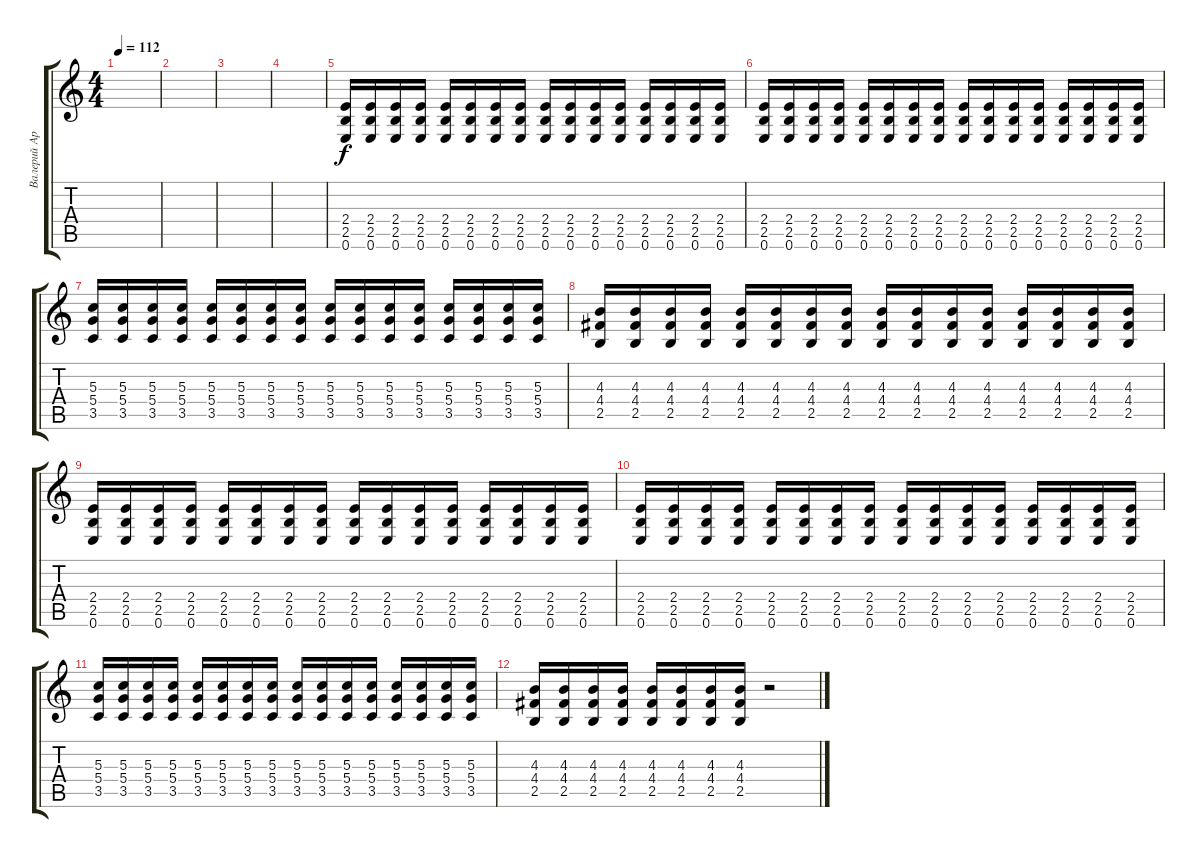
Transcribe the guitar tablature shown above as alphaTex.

\track ("Валерий Аркадин" "Валерий Ар") {instrument distortionguitar}
\staff {score tabs}
\tuning (E4 B3 G3 D3 A2 E2) {hide}
\ts (4 4)
\tempo 112
\clef g2
\ks c
|
|
|
|
(2.4 2.5 0.6).16 (2.4 2.5 0.6).16 (2.4 2.5 0.6).16 (2.4 2.5 0.6).16 (2.4 2.5 0.6).16 (2.4 2.5 0.6).16 (2.4 2.5 0.6).16 (2.4 2.5 0.6).16 (2.4 2.5 0.6).16 (2.4 2.5 0.6).16 (2.4 2.5 0.6).16 (2.4 2.5 0.6).16 (2.4 2.5 0.6).16 (2.4 2.5 0.6).16 (2.4 2.5 0.6).16 (2.4 2.5 0.6).16 |
(2.4 2.5 0.6).16 (2.4 2.5 0.6).16 (2.4 2.5 0.6).16 (2.4 2.5 0.6).16 (2.4 2.5 0.6).16 (2.4 2.5 0.6).16 (2.4 2.5 0.6).16 (2.4 2.5 0.6).16 (2.4 2.5 0.6).16 (2.4 2.5 0.6).16 (2.4 2.5 0.6).16 (2.4 2.5 0.6).16 (2.4 2.5 0.6).16 (2.4 2.5 0.6).16 (2.4 2.5 0.6).16 (2.4 2.5 0.6).16 |
(5.3 5.4 3.5).16 (5.3 5.4 3.5).16 (5.3 5.4 3.5).16 (5.3 5.4 3.5).16 (5.3 5.4 3.5).16 (5.3 5.4 3.5).16 (5.3 5.4 3.5).16 (5.3 5.4 3.5).16 (5.3 5.4 3.5).16 (5.3 5.4 3.5).16 (5.3 5.4 3.5).16 (5.3 5.4 3.5).16 (5.3 5.4 3.5).16 (5.3 5.4 3.5).16 (5.3 5.4 3.5).16 (5.3 5.4 3.5).16 |
(4.3 4.4 2.5).16 (4.3 4.4 2.5).16 (4.3 4.4 2.5).16 (4.3 4.4 2.5).16 (4.3 4.4 2.5).16 (4.3 4.4 2.5).16 (4.3 4.4 2.5).16 (4.3 4.4 2.5).16 (4.3 4.4 2.5).16 (4.3 4.4 2.5).16 (4.3 4.4 2.5).16 (4.3 4.4 2.5).16 (4.3 4.4 2.5).16 (4.3 4.4 2.5).16 (4.3 4.4 2.5).16 (4.3 4.4 2.5).16 |
(2.4 2.5 0.6).16 (2.4 2.5 0.6).16 (2.4 2.5 0.6).16 (2.4 2.5 0.6).16 (2.4 2.5 0.6).16 (2.4 2.5 0.6).16 (2.4 2.5 0.6).16 (2.4 2.5 0.6).16 (2.4 2.5 0.6).16 (2.4 2.5 0.6).16 (2.4 2.5 0.6).16 (2.4 2.5 0.6).16 (2.4 2.5 0.6).16 (2.4 2.5 0.6).16 (2.4 2.5 0.6).16 (2.4 2.5 0.6).16 |
(2.4 2.5 0.6).16 (2.4 2.5 0.6).16 (2.4 2.5 0.6).16 (2.4 2.5 0.6).16 (2.4 2.5 0.6).16 (2.4 2.5 0.6).16 (2.4 2.5 0.6).16 (2.4 2.5 0.6).16 (2.4 2.5 0.6).16 (2.4 2.5 0.6).16 (2.4 2.5 0.6).16 (2.4 2.5 0.6).16 (2.4 2.5 0.6).16 (2.4 2.5 0.6).16 (2.4 2.5 0.6).16 (2.4 2.5 0.6).16 |
(5.3 5.4 3.5).16 (5.3 5.4 3.5).16 (5.3 5.4 3.5).16 (5.3 5.4 3.5).16 (5.3 5.4 3.5).16 (5.3 5.4 3.5).16 (5.3 5.4 3.5).16 (5.3 5.4 3.5).16 (5.3 5.4 3.5).16 (5.3 5.4 3.5).16 (5.3 5.4 3.5).16 (5.3 5.4 3.5).16 (5.3 5.4 3.5).16 (5.3 5.4 3.5).16 (5.3 5.4 3.5).16 (5.3 5.4 3.5).16 |
(4.3 4.4 2.5).16 (4.3 4.4 2.5).16 (4.3 4.4 2.5).16 (4.3 4.4 2.5).16 (4.3 4.4 2.5).16 (4.3 4.4 2.5).16 (4.3 4.4 2.5).16 (4.3 4.4 2.5).16 r.2
